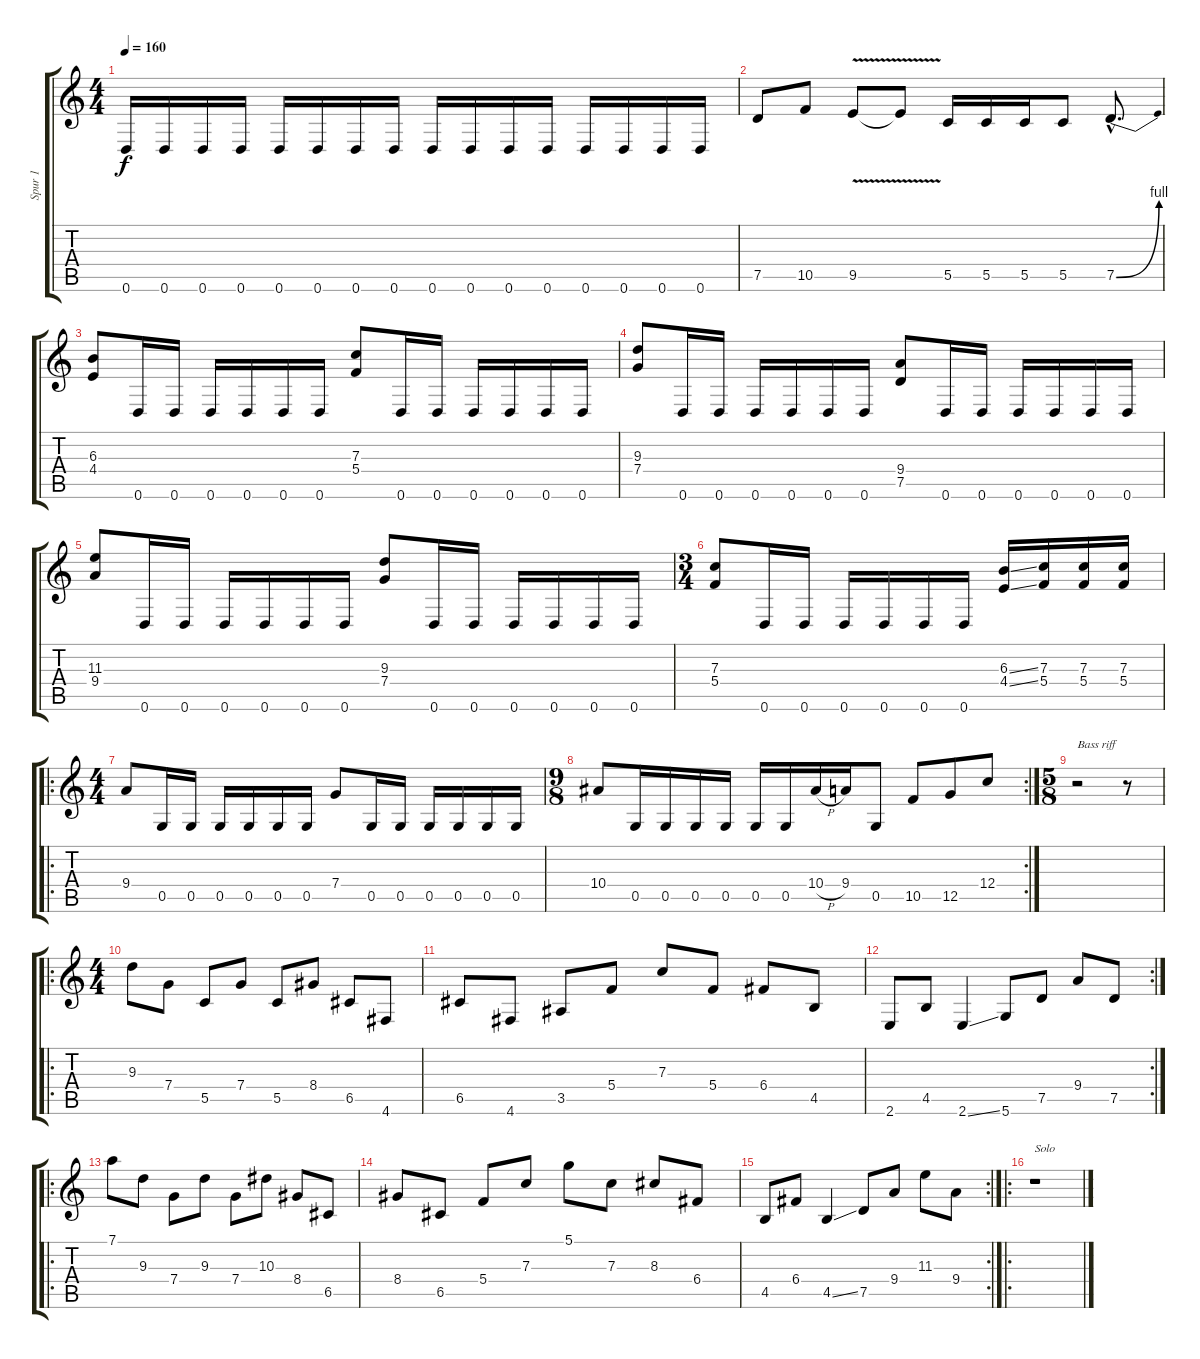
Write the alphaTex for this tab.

\track ("Spur 1" "Spur 1") {instrument distortionguitar}
\staff {score tabs}
\tuning (D4 A3 F3 C3 G2 D2) {hide}
\ts (4 4)
\tempo 160
\clef g2
\ks c
0.6.16{dy f} 0.6.16 0.6.16 0.6.16 0.6.16 0.6.16 0.6.16 0.6.16 0.6.16 0.6.16 0.6.16 0.6.16 0.6.16 0.6.16 0.6.16 0.6.16 |
7.5.8 10.5.8 9.5{v}.8 9.5{v t}.8 5.5.16 5.5.16 5.5.16 5.5.8 7.5{be (bend 0 0 60 4) hac}.8{d} |
(6.3 4.4).8 0.6.16 0.6.16 0.6.16 0.6.16 0.6.16 0.6.16 (7.3 5.4).8 0.6.16 0.6.16 0.6.16 0.6.16 0.6.16 0.6.16 |
(9.3 7.4).8 0.6.16 0.6.16 0.6.16 0.6.16 0.6.16 0.6.16 (9.4 7.5).8 0.6.16 0.6.16 0.6.16 0.6.16 0.6.16 0.6.16 |
(11.3 9.4).8 0.6.16 0.6.16 0.6.16 0.6.16 0.6.16 0.6.16 (9.3 7.4).8 0.6.16 0.6.16 0.6.16 0.6.16 0.6.16 0.6.16 |
\ts (3 4)
(7.3 5.4).8 0.6.16 0.6.16 0.6.16 0.6.16 0.6.16 0.6.16 (6.3{ss} 4.4{ss}).16 (7.3 5.4).16 (7.3 5.4).16 (7.3 5.4).16 |
\ro
\ts (4 4)
9.4.8 0.5.16 0.5.16 0.5.16 0.5.16 0.5.16 0.5.16 7.4.8 0.5.16 0.5.16 0.5.16 0.5.16 0.5.16 0.5.16 |
\rc 2
\ts (9 8)
10.4.8 0.5.16 0.5.16 0.5.16 0.5.16 0.5.16 0.5.16 10.4{h}.16 9.4.16 0.5.8 10.5.8 12.5.8 12.4.8 |
\ts (5 8)
r.2{txt "Bass riff"} r.8 |
\ro
\ts (4 4)
9.3.8 7.4.8 5.5.8 7.4.8 5.5.8 8.4.8 6.5.8 4.6.8 |
6.5.8 4.6.8 3.5.8 5.4.8 7.3.8 5.4.8 6.4.8 4.5.8 |
\rc 2
2.6.8 4.5.8 2.6{ss}.4 5.6.8 7.5.8 9.4.8 7.5.8 |
\ro
7.1.8 9.3.8 7.4.8 9.3.8 7.4.8 10.3.8 8.4.8 6.5.8 |
8.4.8 6.5.8 5.4.8 7.3.8 5.1.8 7.3.8 8.3.8 6.4.8 |
\rc 2
4.5.8 6.4.8 4.5{ss}.4 7.5.8 9.4.8 11.3.8 9.4.8 |
\ro
r.1{txt "Solo"}
